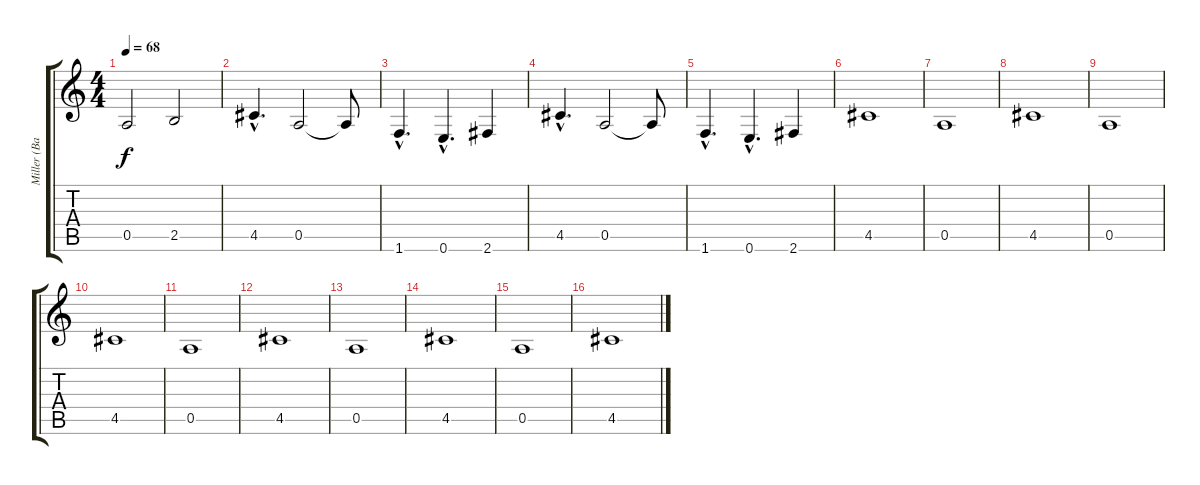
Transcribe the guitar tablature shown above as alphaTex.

\track ("Miller (Bass)" "Miller (Ba") {instrument acousticguitarnylon}
\staff {score tabs}
\tuning (E4 B3 G3 D3 A2 E2) {hide}
\ts (4 4)
\tempo 68
\clef g2
\ks c
0.5.2{dy f} 2.5.2 |
4.5{hac}.4{d} 0.5.2 0.5{t}.8 |
1.6{hac}.4{d} 0.6{hac}.4{d} 2.6.4 |
4.5{hac}.4{d} 0.5.2 0.5{t}.8 |
1.6{hac}.4{d} 0.6{hac}.4{d} 2.6.4 |
4.5.1 |
0.5.1 |
4.5.1 |
0.5.1 |
4.5.1 |
0.5.1 |
4.5.1 |
0.5.1 |
4.5.1 |
0.5.1 |
4.5.1
